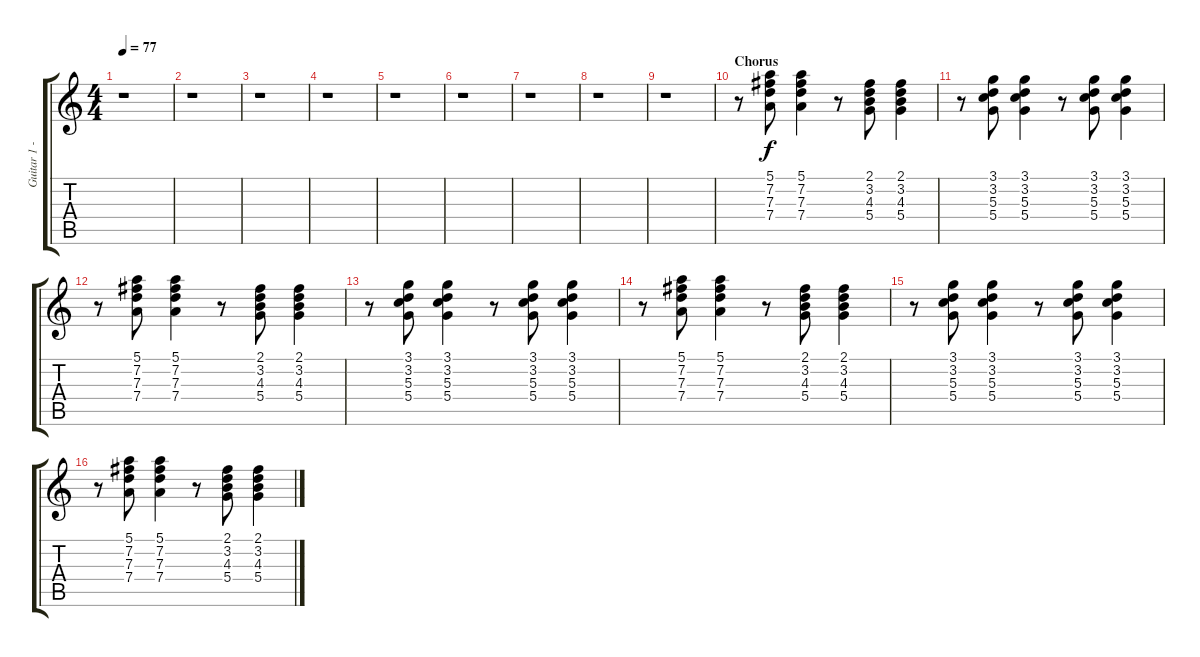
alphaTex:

\track ("Guitar 1 - Lee Gaze" "Guitar 1 -") {instrument electricguitarclean}
\staff {score tabs}
\tuning (E4 B3 G3 D3 A2 E2) {hide}
\ts (4 4)
\tempo 77
\clef g2
\ks c
r.1{dy f} |
r.1 |
r.1 |
r.1 |
r.1 |
r.1 |
r.1 |
r.1 |
r.1 |
\section ("" "Chorus")
r.8 (5.1 7.2 7.3 7.4).8 (5.1 7.2 7.3 7.4).4 r.8 (2.1 3.2 4.3 5.4).8 (2.1 3.2 4.3 5.4).4 |
r.8 (3.1 3.2 5.3 5.4).8 (3.1 3.2 5.3 5.4).4 r.8 (3.1 3.2 5.3 5.4).8 (3.1 3.2 5.3 5.4).4 |
r.8 (5.1 7.2 7.3 7.4).8 (5.1 7.2 7.3 7.4).4 r.8 (2.1 3.2 4.3 5.4).8 (2.1 3.2 4.3 5.4).4 |
r.8 (3.1 3.2 5.3 5.4).8 (3.1 3.2 5.3 5.4).4 r.8 (3.1 3.2 5.3 5.4).8 (3.1 3.2 5.3 5.4).4 |
r.8 (5.1 7.2 7.3 7.4).8 (5.1 7.2 7.3 7.4).4 r.8 (2.1 3.2 4.3 5.4).8 (2.1 3.2 4.3 5.4).4 |
r.8 (3.1 3.2 5.3 5.4).8 (3.1 3.2 5.3 5.4).4 r.8 (3.1 3.2 5.3 5.4).8 (3.1 3.2 5.3 5.4).4 |
r.8 (5.1 7.2 7.3 7.4).8 (5.1 7.2 7.3 7.4).4 r.8 (2.1 3.2 4.3 5.4).8 (2.1 3.2 4.3 5.4).4
